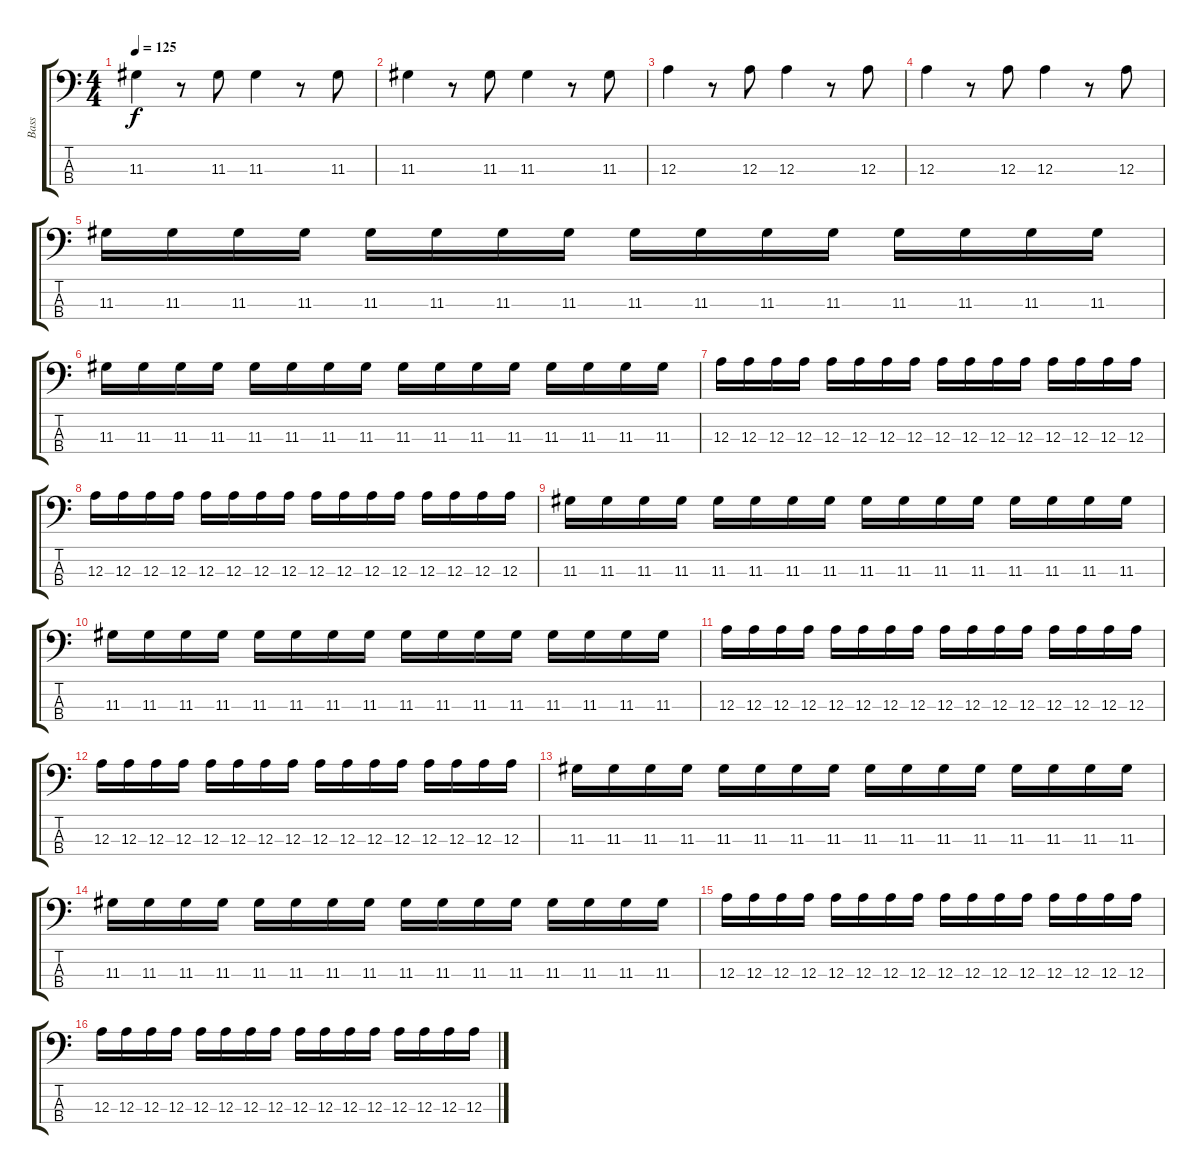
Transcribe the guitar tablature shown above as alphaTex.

\track ("Bass" "Bass") {instrument electricbassfinger}
\staff {score tabs}
\tuning (G2 D2 A1 E1) {hide}
\ts (4 4)
\tempo 125
\clef f4
\ks c
11.3.4{dy f} r.8 11.3.8 11.3.4 r.8 11.3.8 |
11.3.4 r.8 11.3.8 11.3.4 r.8 11.3.8 |
12.3.4 r.8 12.3.8 12.3.4 r.8 12.3.8 |
12.3.4 r.8 12.3.8 12.3.4 r.8 12.3.8 |
11.3.16 11.3.16 11.3.16 11.3.16 11.3.16 11.3.16 11.3.16 11.3.16 11.3.16 11.3.16 11.3.16 11.3.16 11.3.16 11.3.16 11.3.16 11.3.16 |
11.3.16 11.3.16 11.3.16 11.3.16 11.3.16 11.3.16 11.3.16 11.3.16 11.3.16 11.3.16 11.3.16 11.3.16 11.3.16 11.3.16 11.3.16 11.3.16 |
12.3.16 12.3.16 12.3.16 12.3.16 12.3.16 12.3.16 12.3.16 12.3.16 12.3.16 12.3.16 12.3.16 12.3.16 12.3.16 12.3.16 12.3.16 12.3.16 |
12.3.16 12.3.16 12.3.16 12.3.16 12.3.16 12.3.16 12.3.16 12.3.16 12.3.16 12.3.16 12.3.16 12.3.16 12.3.16 12.3.16 12.3.16 12.3.16 |
11.3.16 11.3.16 11.3.16 11.3.16 11.3.16 11.3.16 11.3.16 11.3.16 11.3.16 11.3.16 11.3.16 11.3.16 11.3.16 11.3.16 11.3.16 11.3.16 |
11.3.16 11.3.16 11.3.16 11.3.16 11.3.16 11.3.16 11.3.16 11.3.16 11.3.16 11.3.16 11.3.16 11.3.16 11.3.16 11.3.16 11.3.16 11.3.16 |
12.3.16 12.3.16 12.3.16 12.3.16 12.3.16 12.3.16 12.3.16 12.3.16 12.3.16 12.3.16 12.3.16 12.3.16 12.3.16 12.3.16 12.3.16 12.3.16 |
12.3.16 12.3.16 12.3.16 12.3.16 12.3.16 12.3.16 12.3.16 12.3.16 12.3.16 12.3.16 12.3.16 12.3.16 12.3.16 12.3.16 12.3.16 12.3.16 |
11.3.16 11.3.16 11.3.16 11.3.16 11.3.16 11.3.16 11.3.16 11.3.16 11.3.16 11.3.16 11.3.16 11.3.16 11.3.16 11.3.16 11.3.16 11.3.16 |
11.3.16 11.3.16 11.3.16 11.3.16 11.3.16 11.3.16 11.3.16 11.3.16 11.3.16 11.3.16 11.3.16 11.3.16 11.3.16 11.3.16 11.3.16 11.3.16 |
12.3.16 12.3.16 12.3.16 12.3.16 12.3.16 12.3.16 12.3.16 12.3.16 12.3.16 12.3.16 12.3.16 12.3.16 12.3.16 12.3.16 12.3.16 12.3.16 |
12.3.16 12.3.16 12.3.16 12.3.16 12.3.16 12.3.16 12.3.16 12.3.16 12.3.16 12.3.16 12.3.16 12.3.16 12.3.16 12.3.16 12.3.16 12.3.16
